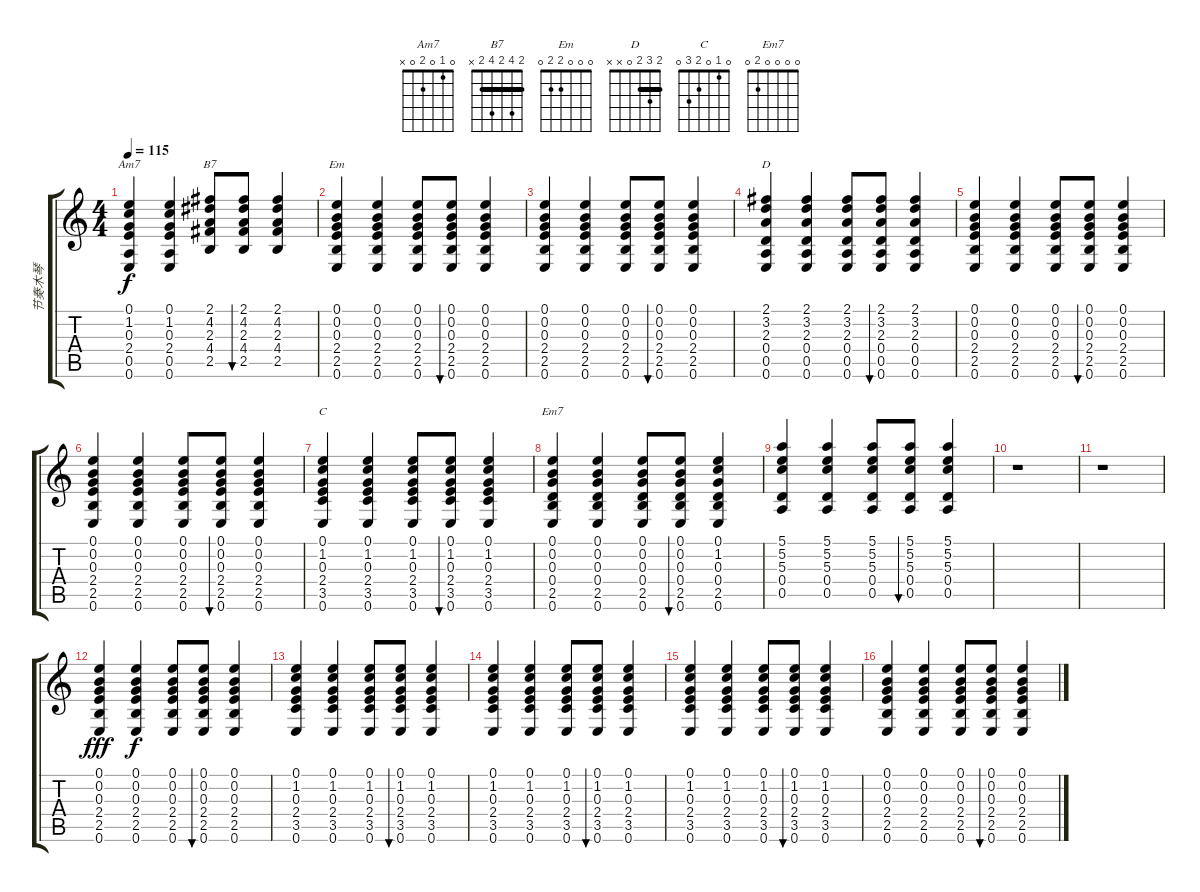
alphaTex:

\track ("节奏木琴" "节奏木琴") {instrument acousticguitarsteel}
\staff {score tabs}
\tuning (E4 B3 G3 D3 A2 E2) {hide}
\chord ("Am7" 0 1 0 2 0 x)
\chord ("B7" 2 4 2 4 2 x) {barre 2}
\chord ("Em" 0 0 0 2 2 0)
\chord ("D" 2 3 2 0 x x) {barre 2}
\chord ("C" 0 1 0 2 3 0)
\chord ("Em7" 0 0 0 0 2 0)
\ts (4 4)
\tempo 115
\clef g2
\ks c
(0.1 1.2 0.3 2.4 0.5 0.6).4{ch "Am7" dy f} (0.1 1.2 0.3 2.4 0.5 0.6).4 (2.1 4.2 2.3 4.4 2.5).8{ch "B7"} (2.1 4.2 2.3 4.4 2.5).8{bu 240} (2.1 4.2 2.3 4.4 2.5).4 |
(0.1 0.2 0.3 2.4 2.5 0.6).4{ch "Em"} (0.1 0.2 0.3 2.4 2.5 0.6).4 (0.1 0.2 0.3 2.4 2.5 0.6).8 (0.1 0.2 0.3 2.4 2.5 0.6).8{bu 240} (0.1 0.2 0.3 2.4 2.5 0.6).4 |
(0.1 0.2 0.3 2.4 2.5 0.6).4 (0.1 0.2 0.3 2.4 2.5 0.6).4 (0.1 0.2 0.3 2.4 2.5 0.6).8 (0.1 0.2 0.3 2.4 2.5 0.6).8{bu 240} (0.1 0.2 0.3 2.4 2.5 0.6).4 |
(2.1 3.2 2.3 0.4 0.5 0.6).4{ch "D"} (2.1 3.2 2.3 0.4 0.5 0.6).4 (2.1 3.2 2.3 0.4 0.5 0.6).8 (2.1 3.2 2.3 0.4 0.5 0.6).8{bu 240} (2.1 3.2 2.3 0.4 0.5 0.6).4 |
(0.1 0.2 0.3 2.4 2.5 0.6).4 (0.1 0.2 0.3 2.4 2.5 0.6).4 (0.1 0.2 0.3 2.4 2.5 0.6).8 (0.1 0.2 0.3 2.4 2.5 0.6).8{bu 240} (0.1 0.2 0.3 2.4 2.5 0.6).4 |
(0.1 0.2 0.3 2.4 2.5 0.6).4 (0.1 0.2 0.3 2.4 2.5 0.6).4 (0.1 0.2 0.3 2.4 2.5 0.6).8 (0.1 0.2 0.3 2.4 2.5 0.6).8{bu 240} (0.1 0.2 0.3 2.4 2.5 0.6).4 |
(0.1 1.2 0.3 2.4 3.5 0.6).4{ch "C"} (0.1 1.2 0.3 2.4 3.5 0.6).4 (0.1 1.2 0.3 2.4 3.5 0.6).8 (0.1 1.2 0.3 2.4 3.5 0.6).8{bu 240} (0.1 1.2 0.3 2.4 3.5 0.6).4 |
(0.1 0.2 0.3 0.4 2.5 0.6).4{ch "Em7"} (0.1 0.2 0.3 0.4 2.5 0.6).4 (0.1 0.2 0.3 0.4 2.5 0.6).8 (0.1 0.2 0.3 0.4 2.5 0.6).8{bu 240} (0.1 1.2 0.3 0.4 2.5 0.6).4 |
(5.1 5.2 5.3 0.4 0.5).4 (5.1 5.2 5.3 0.4 0.5).4 (5.1 5.2 5.3 0.4 0.5).8 (5.1 5.2 5.3 0.4 0.5).8{bu 240} (5.1 5.2 5.3 0.4 0.5).4 |
r.1 |
r.1 |
(0.1 0.2 0.3 2.4 2.5 0.6).4{dy fff} (0.1 0.2 0.3 2.4 2.5 0.6).4{dy f} (0.1 0.2 0.3 2.4 2.5 0.6).8 (0.1 0.2 0.3 2.4 2.5 0.6).8{bu 240} (0.1 0.2 0.3 2.4 2.5 0.6).4 |
(0.1 1.2 0.3 2.4 3.5 0.6).4 (0.1 1.2 0.3 2.4 3.5 0.6).4 (0.1 1.2 0.3 2.4 3.5 0.6).8 (0.1 1.2 0.3 2.4 3.5 0.6).8{bu 240} (0.1 1.2 0.3 2.4 3.5 0.6).4 |
(0.1 1.2 0.3 2.4 3.5 0.6).4 (0.1 1.2 0.3 2.4 3.5 0.6).4 (0.1 1.2 0.3 2.4 3.5 0.6).8 (0.1 1.2 0.3 2.4 3.5 0.6).8{bu 240} (0.1 1.2 0.3 2.4 3.5 0.6).4 |
(0.1 1.2 0.3 2.4 3.5 0.6).4 (0.1 1.2 0.3 2.4 3.5 0.6).4 (0.1 1.2 0.3 2.4 3.5 0.6).8 (0.1 1.2 0.3 2.4 3.5 0.6).8{bu 240} (0.1 1.2 0.3 2.4 3.5 0.6).4 |
(0.1 0.2 0.3 2.4 2.5 0.6).4 (0.1 0.2 0.3 2.4 2.5 0.6).4 (0.1 0.2 0.3 2.4 2.5 0.6).8 (0.1 0.2 0.3 2.4 2.5 0.6).8{bu 240} (0.1 0.2 0.3 2.4 2.5 0.6).4
